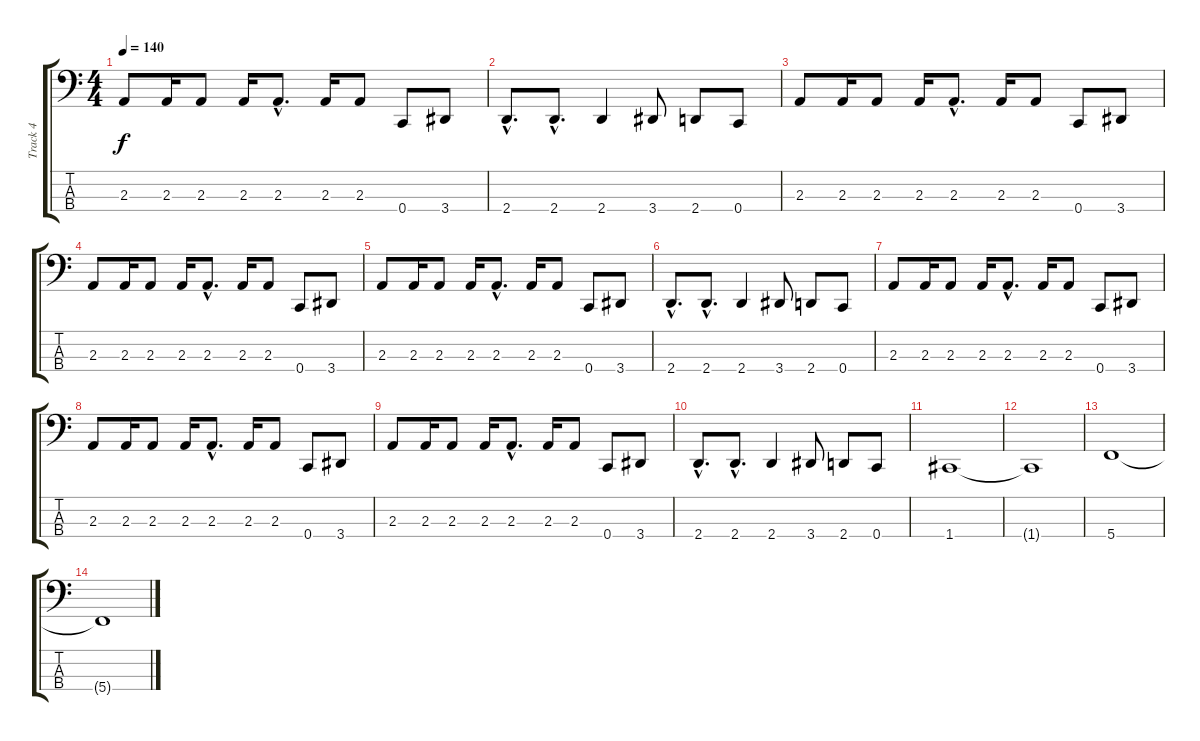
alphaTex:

\track ("Track 4" "Track 4") {instrument electricbassfinger}
\staff {score tabs}
\tuning (F2 C2 G1 C1) {hide}
\ts (4 4)
\tempo 140
\clef f4
\ks c
2.3.8{dy f} 2.3.16 2.3.8 2.3.16 2.3{hac}.8{d} 2.3.16 2.3.8 0.4.8 3.4.8 |
2.4{hac}.8{d} 2.4{hac}.8{d} 2.4.4 3.4.8 2.4.8 0.4.8 |
2.3.8 2.3.16 2.3.8 2.3.16 2.3{hac}.8{d} 2.3.16 2.3.8 0.4.8 3.4.8 |
2.3.8 2.3.16 2.3.8 2.3.16 2.3{hac}.8{d} 2.3.16 2.3.8 0.4.8 3.4.8 |
2.3.8 2.3.16 2.3.8 2.3.16 2.3{hac}.8{d} 2.3.16 2.3.8 0.4.8 3.4.8 |
2.4{hac}.8{d} 2.4{hac}.8{d} 2.4.4 3.4.8 2.4.8 0.4.8 |
2.3.8 2.3.16 2.3.8 2.3.16 2.3{hac}.8{d} 2.3.16 2.3.8 0.4.8 3.4.8 |
2.3.8 2.3.16 2.3.8 2.3.16 2.3{hac}.8{d} 2.3.16 2.3.8 0.4.8 3.4.8 |
2.3.8 2.3.16 2.3.8 2.3.16 2.3{hac}.8{d} 2.3.16 2.3.8 0.4.8 3.4.8 |
2.4{hac}.8{d} 2.4{hac}.8{d} 2.4.4 3.4.8 2.4.8 0.4.8 |
1.4.1 |
1.4{t}.1 |
5.4.1 |
5.4{t}.1
